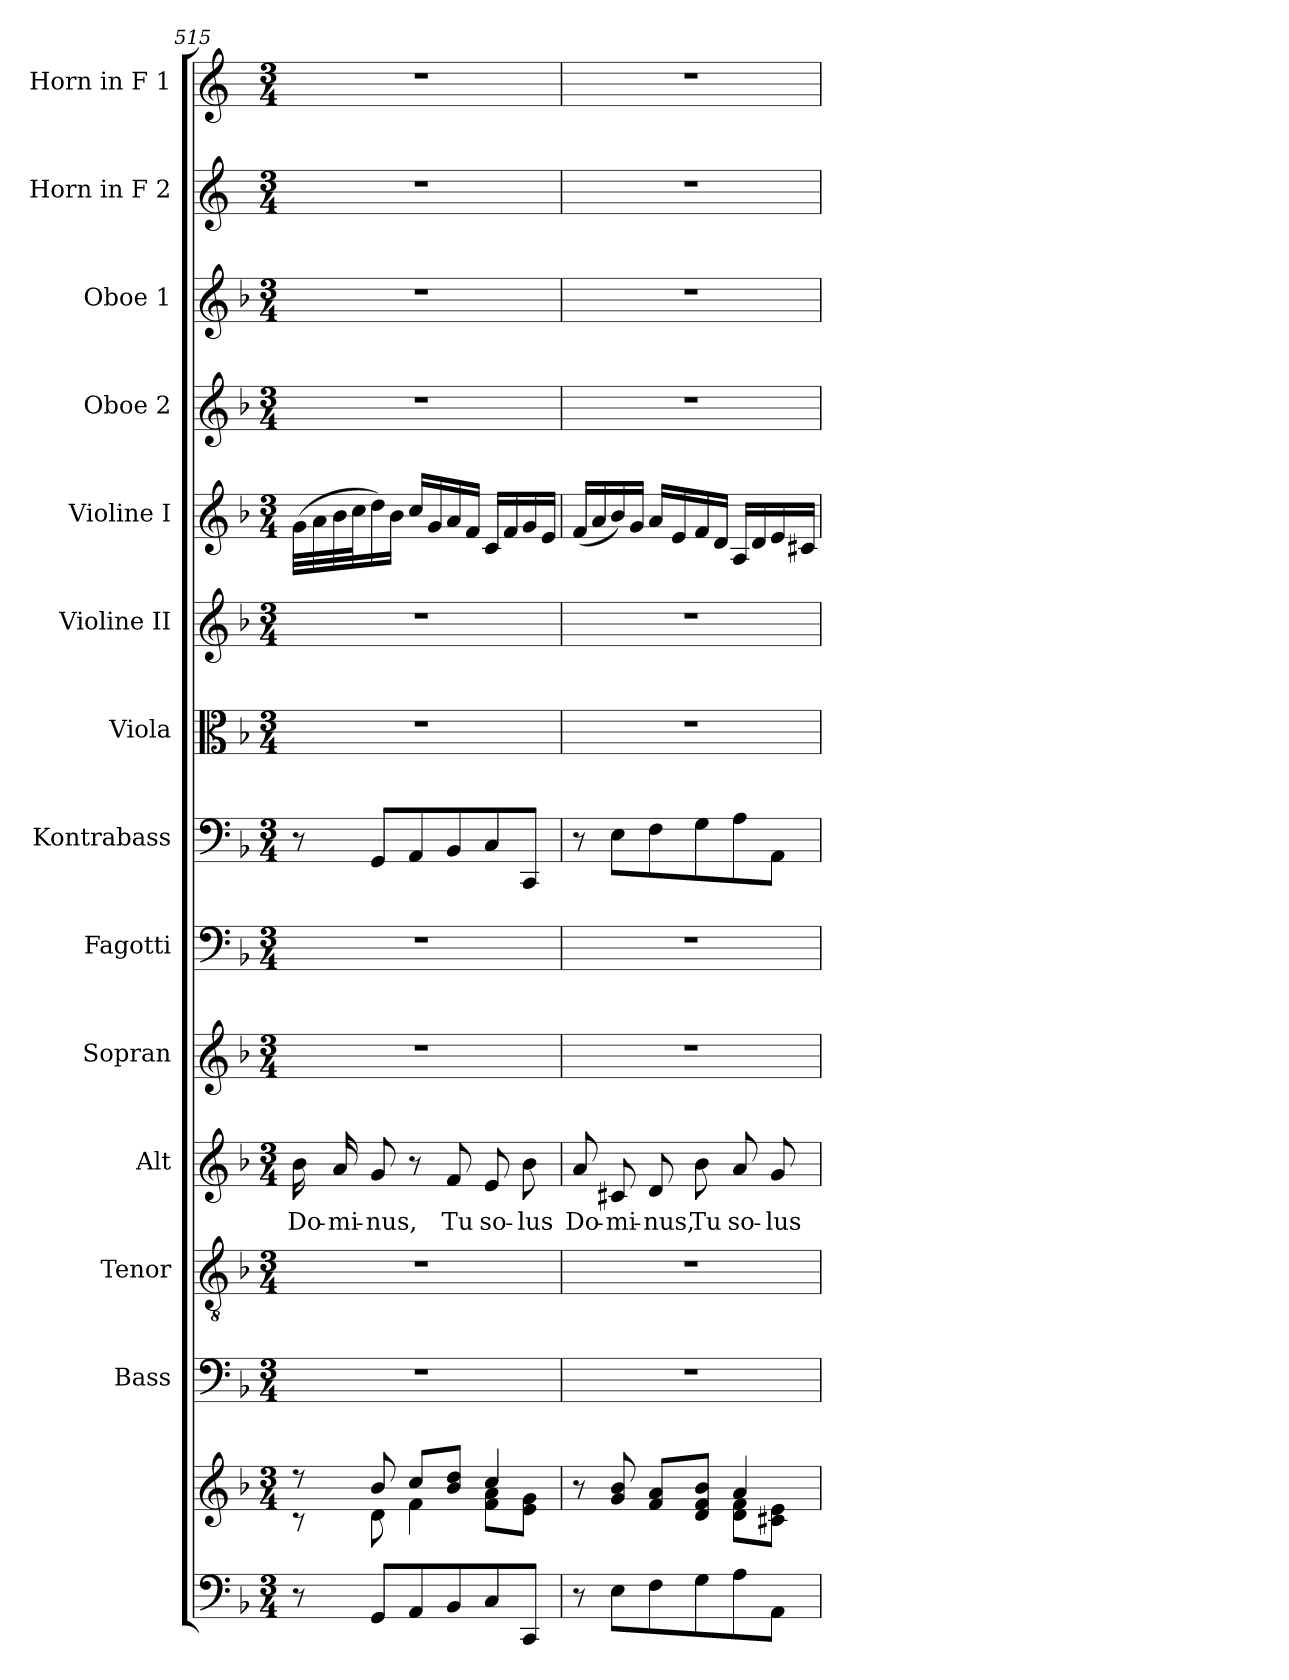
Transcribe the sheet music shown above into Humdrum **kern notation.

**kern	**kern	**kern	**kern	**kern	**text	**kern	**kern	**kern	**kern	**kern	**kern	**kern	**kern	**kern	**kern
*part14	*part14	*part13	*part12	*part11	*part11	*part10	*part9	*part8	*part7	*part6	*part5	*part4	*part3	*part2	*part1
*staff15	*staff14	*staff13	*staff12	*staff11	*staff11	*staff10	*staff9	*staff8	*staff7	*staff6	*staff5	*staff4	*staff3	*staff2	*staff1
*	*	*I"Bass	*I"Tenor	*I"Alt	*	*I"Sopran	*I"Fagotti	*I"Kontrabass	*I"Viola	*I"Violine II	*I"Violine I	*I"Oboe 2	*I"Oboe 1	*I"Horn in F 2	*I"Horn in F 1
*	*	*I'B.	*I'T.	*I'A.	*	*I'S.	*I'Fg.	*I'Kb.	*I'Vla.	*I'Vl. II	*I'Vl. I	*I'Ob. 2	*I'Ob. 1	*	*
*clefF4	*clefG2	*clefF4	*clefGv2	*clefG2	*	*clefG2	*clefF4	*clefF4	*clefC3	*clefG2	*clefG2	*clefG2	*clefG2	*clefG2	*clefG2
*	*	*	*	*	*	*	*	*ITrd7c12	*	*	*	*	*	*ITrd4c7	*ITrd4c7
*k[b-]	*k[b-]	*k[b-]	*k[b-]	*k[b-]	*	*k[b-]	*k[b-]	*k[b-]	*k[b-]	*k[b-]	*k[b-]	*k[b-]	*k[b-]	*k[b-]	*k[b-]
*F:	*F:	*F:	*F:	*F:	*	*F:	*F:	*F:	*F:	*F:	*F:	*F:	*F:	*F:	*F:
*M3/4	*M3/4	*M3/4	*M3/4	*M3/4	*	*M3/4	*M3/4	*M3/4	*M3/4	*M3/4	*M3/4	*M3/4	*M3/4	*M3/4	*M3/4
=515	=515	=515	=515	=515	=515	=515	=515	=515	=515	=515	=515	=515	=515	=515	=515
*	*^	*	*	*	*	*	*	*	*	*	*	*	*	*	*
!	!	!	!	!	!	!LO:LY:b	!	!	!	!	!	!	!	!	!	!
8r	8r	8r	2.r	2.r	16b-\	Do-	2.r	2.r	8r	2.r	2.r	(>32g\LLL	2.r	2.r	2.r	2.r
.	.	.	.	.	.	.	.	.	.	.	.	32a\	.	.	.	.
!	!	!	!	!	!	!LO:LY:b	!	!	!	!	!	!	!	!	!	!
.	.	.	.	.	16a/	-mi-	.	.	.	.	.	32b-\	.	.	.	.
.	.	.	.	.	.	.	.	.	.	.	.	32cc\J	.	.	.	.
!	!	!	!	!	!	!LO:LY:b	!	!	!	!	!	!	!	!	!	!
8GG/L	8b-/	8d\	.	.	8g/	-nus,	.	.	8GGG/L	.	.	16dd\)	.	.	.	.
.	.	.	.	.	.	.	.	.	.	.	.	16b-\JJ	.	.	.	.
8AA/	8cc/L	4f\	.	.	8r	.	.	.	8AAA/	.	.	16cc/LL	.	.	.	.
.	.	.	.	.	.	.	.	.	.	.	.	16g/	.	.	.	.
!	!	!	!	!	!	!LO:LY:b	!	!	!	!	!	!	!	!	!	!
8BB-/	8b-/ 8dd/J	.	.	.	8f/	Tu	.	.	8BBB-/	.	.	16a/	.	.	.	.
.	.	.	.	.	.	.	.	.	.	.	.	16f/JJ	.	.	.	.
!	!	!	!	!	!	!LO:LY:b	!	!	!	!	!	!	!	!	!	!
8C/	4cc/	8f\ 8a\L	.	.	8e/	so-	.	.	8CC/	.	.	16c/LL	.	.	.	.
.	.	.	.	.	.	.	.	.	.	.	.	16f/	.	.	.	.
!	!	!	!	!	!	!LO:LY:b	!	!	!	!	!	!	!	!	!	!
8CC/J	.	8e\ 8g\J	.	.	8b-\	-lus	.	.	8CCC/J	.	.	16g/	.	.	.	.
.	.	.	.	.	.	.	.	.	.	.	.	16e/JJ	.	.	.	.
=516	=516	=516	=516	=516	=516	=516	=516	=516	=516	=516	=516	=516	=516	=516	=516	=516
!	!	!	!	!	!	!LO:LY:b	!	!	!	!	!	!	!	!	!	!
8r	8r	2ryy	2.r	2.r	8a/	Do-	2.r	2.r	8r	2.r	2.r	(<16f/LL	2.r	2.r	2.r	2.r
.	.	.	.	.	.	.	.	.	.	.	.	16a/	.	.	.	.
!	!	!	!	!	!	!LO:LY:b	!	!	!	!	!	!	!	!	!	!
8E\L	8g/ 8b-/	.	.	.	8c#X/	-mi-	.	.	8EE\L	.	.	16b-/)	.	.	.	.
.	.	.	.	.	.	.	.	.	.	.	.	16g/JJ	.	.	.	.
!	!	!	!	!	!	!LO:LY:b	!	!	!	!	!	!	!	!	!	!
8F\	8f/ 8a/L	.	.	.	8d/	-nus,	.	.	8FF\	.	.	16a/LL	.	.	.	.
.	.	.	.	.	.	.	.	.	.	.	.	16e/	.	.	.	.
!	!	!	!	!	!	!LO:LY:b	!	!	!	!	!	!	!	!	!	!
8G\	8d/ 8f/ 8b-/J	.	.	.	8b-\	Tu	.	.	8GG\	.	.	16f/	.	.	.	.
.	.	.	.	.	.	.	.	.	.	.	.	16d/JJ	.	.	.	.
!	!	!	!	!	!	!LO:LY:b	!	!	!	!	!	!	!	!	!	!
8A\	4a/	8d\ 8f\L	.	.	8a/	so-	.	.	8AA\	.	.	16A/LL	.	.	.	.
.	.	.	.	.	.	.	.	.	.	.	.	16d/	.	.	.	.
!	!	!	!	!	!	!LO:LY:b	!	!	!	!	!	!	!	!	!	!
8AA\J	.	8c#X\ 8e\J	.	.	8g/	-lus	.	.	8AAA\J	.	.	16e/	.	.	.	.
.	.	.	.	.	.	.	.	.	.	.	.	16c#X/JJ	.	.	.	.
*	*v	*v	*	*	*	*	*	*	*	*	*	*	*	*	*	*
=	=	=	=	=	=	=	=	=	=	=	=	=	=	=	=
*-	*-	*-	*-	*-	*-	*-	*-	*-	*-	*-	*-	*-	*-	*-	*-
